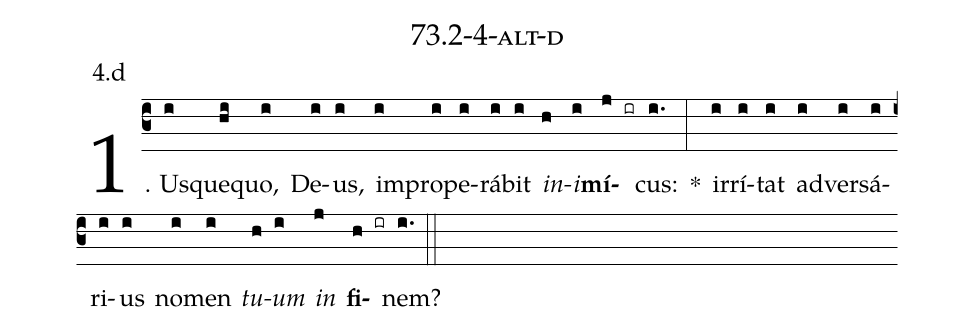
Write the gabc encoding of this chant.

name: 73.2-4-alt-d;
annotation: 4.d;
%%
(c3)1. Us(i)que(hi)quo,(i) De(i)us,(i) im(i)pro(i)pe(i)rá(i)bit(i) <i>in</i>(h)<i>i</i>(i)<b>mí</b>(j ir)cus:(i.) *(:) ir(i)rí(i)tat(i) ad(i)ver(i)sá(i)ri(i)us(i) no(i)men(i) <i>tu</i>(h)<i>um</i>(i) <i>in</i>(j) <b>fi</b>(h ir)nem?(i.) (::)


%E(i) u(h) o(i) u(j) a(h) e.(i.) (::)
